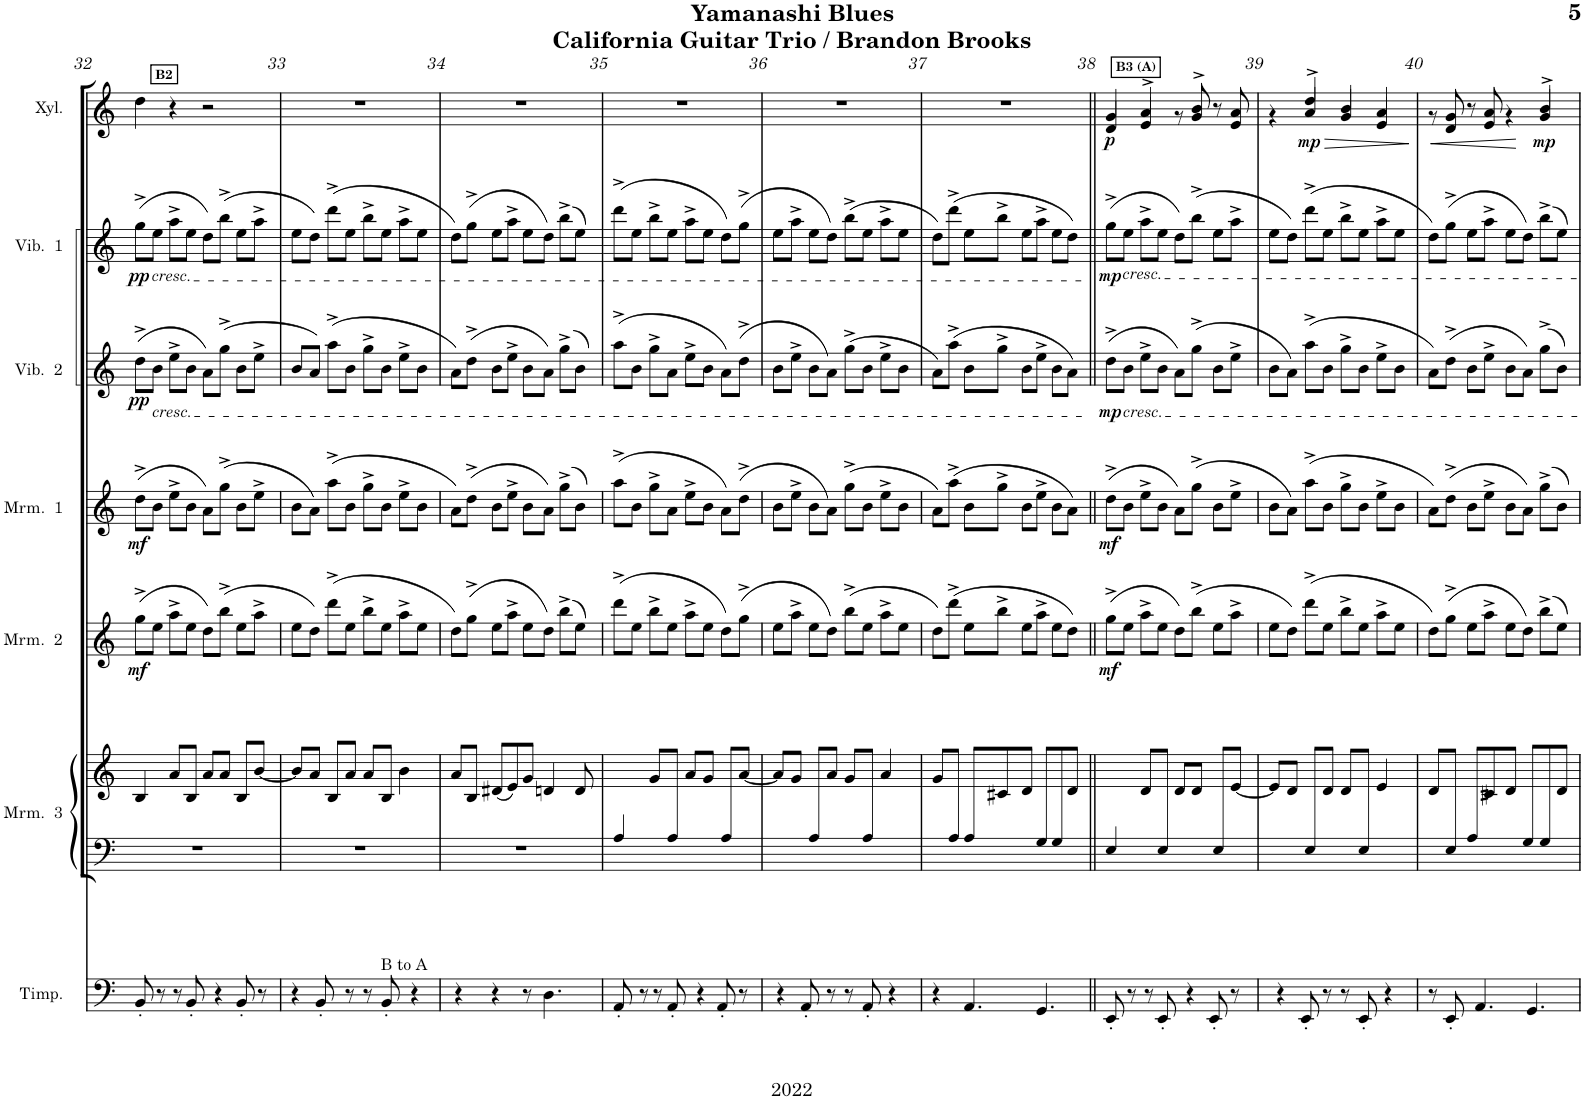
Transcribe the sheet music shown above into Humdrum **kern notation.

**kern	**dynam	**kern	**kern	**kern	**kern	**kern	**dynam	**kern	**kern	**kern	**kern	**dynam	**kern	**dynam	**kern	**dynam	**kern	**dynam	**kern	**dynam
*part12	*part12	*part11	*part10	*part9	*part9	*part8	*part8	*part7	*part6	*part6	*part5	*part5	*part4	*part4	*part3	*part3	*part2	*part2	*part1	*part1
*staff14	*staff14	*staff13	*staff12	*staff11	*staff10	*staff9	*staff9	*staff8	*staff7	*staff6	*staff5	*staff5	*staff4	*staff4	*staff3	*staff3	*staff2	*staff2	*staff1	*staff1
*I"Xylophone	*	*I"Guitar 3	*I"Guitar 2	*I"Guitar 1	*	*I"Electric Bass	*	*I"Timpani	*I"Marimba 3	*	*I"Marimba 2	*	*I"Marimba 1	*	*I"Vibraphone 2	*	*I"Vibraphone 1	*	*I"Glock / Xylo	*
*I'Xyl.	*	*I'Gtr.  2	*I'Gtr.  2	*I'Gtr.  1	*	*I'El. B.	*	*I'Timp.	*I'Mrm.  3	*	*I'Mrm.  2	*	*I'Mrm.  1	*	*I'Vib.  2	*	*I'Vib.  1	*	*I'Glock / Xylo	*
!!LO:PB:g=z
*clefG2	*	*clefG2	*clefG2	*clefF4	*clefG2	*clefF4	*	*clefF4	*clefF4	*clefG2	*clefG2	*	*clefG2	*	*clefG2	*	*clefG2	*	*clefG2	*
*Trd-7c-12	*	*	*	*	*	*Trd7c12	*	*	*	*	*	*	*	*	*	*	*	*	*Trd-7c-12	*
*k[]	*	*k[]	*k[]	*k[]	*k[]	*k[]	*	*k[]	*k[]	*k[]	*k[]	*	*k[]	*	*k[]	*	*k[]	*	*k[]	*
*M4/4	*	*M4/4	*M4/4	*M4/4	*M4/4	*M4/4	*	*M4/4	*M4/4	*M4/4	*M4/4	*	*M4/4	*	*M4/4	*	*M4/4	*	*M4/4	*
!!LO:REH:place=s1:a:B:cj:fs=8:t=B2
=32	=32	=32	=32	=32	=32	=32	=32	=32	=32	=32	=32	=32	=32	=32	=32	=32	=32	=32	=32	=32
!	!	!	!	!	!	!	!LO:DY:b	!	!	!	!	!LO:DY:b	!	!LO:DY:b	!	!LO:DY:b	!	!LO:DY:b	!	!
4dd	.	(8gg\L	(8dd\L	1r	4B	8B'	mp	8BB'/	1r	4B/	(8gg^\L	mf	(8dd^\L	mf	(8dd^\L	pp	(8gg^\L	pp	4dd\	.
!	!	!	!	!	!	!	!	!	!	!	!	!	!	!	!	!	!LO:TX:b:i:t=cresc.	!	!	!
!	!	!	!	!	!	!	!	!	!	!	!	!	!	!	!LO:TX:b:i:t=cresc.	!	!	!	!	!
.	.	8ee\J	8b\J	.	.	8r	.	8r	.	.	8ee\J	.	8b\J	.	8b\J	.	8ee\J	.	.	.
4r	.	8aa\L	8ee\L	.	8a/L	8r	.	8r	.	8a/L	8aa^\L	.	8ee^\L	.	8ee^\L	.	8aa^\L	.	4r	.
.	.	8ee\J	8b\J	.	8B/J	8B'	.	8BB'/	.	8B/J	8ee\J	.	8b\J	.	8b\J	.	8ee\J	.	.	.
2r	.	8dd\L)	8a\L)	.	8a/L	4r	.	4r	.	8a/L	8dd\L)	.	8a\L)	.	8a\L)	.	8dd\L)	.	2r	.
.	.	(8bb\J	(8gg\J	.	8a/J	.	.	.	.	8a/J	(8bb^\J	.	(8gg^\J	.	(8gg^\J	.	(8bb^\J	.	.	.
.	.	8b\L	8b\L	.	8B/L	8B'	.	8BB'/	.	8B/L	8ee\L	.	8b\L	.	8b\L	.	8ee\L	.	.	.
.	.	8aa\J	8ee\J	.	[8b/J	8r	.	8r	.	[8b/J	8aa^\J	.	8ee^\J	.	8ee^\J	.	8aa^\J	.	.	.
=33	=33	=33	=33	=33	=33	=33	=33	=33	=33	=33	=33	=33	=33	=33	=33	=33	=33	=33	=33	=33
1r	.	8ee\L	8b/L	1r	8b/L]	4r	.	4r	1r	8b/L]	8ee\L	.	8b\L	.	8b/L	.	8ee\L	.	1r	.
.	.	8dd\J)	8a/J)	.	8a/J	.	.	.	.	8a/J	8dd\J)	.	8a\J)	.	8a/J)	.	8dd\J)	.	.	.
.	.	(8ddd\L	(8aa\L	.	8B/L	8B'	.	8BB'/	.	8B/L	(8ddd^\L	.	(8aa^\L	.	(8aa^\L	.	(8ddd^\L	.	.	.
.	.	8ee\J	8b\J	.	8a/J	8r	.	8r	.	8a/J	8ee\J	.	8b\J	.	8b\J	.	8ee\J	.	.	.
.	.	8bb\L	8gg\L	.	8a/L	8r	.	8r	.	8a/L	8bb^\L	.	8gg^\L	.	8gg^\L	.	8bb^\L	.	.	.
!	!	!	!	!	!	!	!	!LO:TX:a:t=B to A	!	!	!	!	!	!	!	!	!	!	!	!
.	.	8ee\J	8b\J	.	8B/J	8B'	.	8BB'/	.	8B/J	8ee\J	.	8b\J	.	8b\J	.	8ee\J	.	.	.
.	.	8aa\L	8ee\L	.	4b	4r	.	4r	.	4b\	8aa^\L	.	8ee^\L	.	8ee^\L	.	8aa^\L	.	.	.
.	.	8ee\J	8b\J	.	.	.	.	.	.	.	8ee\J	.	8b\J	.	8b\J	.	8ee\J	.	.	.
=34	=34	=34	=34	=34	=34	=34	=34	=34	=34	=34	=34	=34	=34	=34	=34	=34	=34	=34	=34	=34
1r	.	8dd\L)	8a\L)	1r	8a/L	4r	.	4r	1r	8a/L	8dd\L)	.	8a\L)	.	8a\L)	.	8dd\L)	.	1r	.
.	.	(8gg\J	(8dd\J	.	8B/J	.	.	.	.	8B/J	(8gg^\J	.	(8dd^\J	.	(8dd^\J	.	(8gg^\J	.	.	.
.	.	8ee\L	8b\L	.	(8d#X/L	4r	.	4r	.	(8d#X/L	8ee\L	.	8b\L	.	8b\L	.	8ee\L	.	.	.
.	.	8aa\J	8ee\J	.	8e/J)	.	.	.	.	8e/)	8aa^\J	.	8ee^\J	.	8ee^\J	.	8aa^\J	.	.	.
.	.	8ee\L	8b/L	.	8g	8r	.	8r	.	8g/J	8ee\L	.	8b\L	.	8b\L	.	8ee\L	.	.	.
.	.	8dd\J)	8a/J)	.	4dn	4.D	.	4.D\	.	4dn/	8dd\J)	.	8a\J)	.	8a\J)	.	8dd\J)	.	.	.
.	.	(8bb\L	(8gg\L	.	.	.	.	.	.	.	(8bb^\L	.	(8gg^\L	.	(8gg^\L	.	(8bb^\L	.	.	.
.	.	8ee\J)	8b\J)	.	8d	.	.	.	.	8d/	8ee\J)	.	8b\J)	.	8b\J)	.	8ee\J)	.	.	.
=35	=35	=35	=35	=35	=35	=35	=35	=35	=35	=35	=35	=35	=35	=35	=35	=35	=35	=35	=35	=35
*	*	*	*	*^	*	*	*	*	*^	*	*	*	*	*	*	*	*	*	*	*
!	!	!	!	!	!	!	!	!LO:DY:b	!	!	!	!	!	!	!	!	!	!	!	!	!	!
1r	.	(8ddd\L	(8aa\L	4A	1r	4ryy	8A'	mp	8AA'/	4A/	1ryy	4ryy	(8ddd^\L	.	(8aa^\L	.	(8aa^\L	.	(8ddd^\L	.	1r	.
.	.	8ee\J	8b\J	.	.	.	8r	.	8r	.	.	.	8ee\J	.	8b\J	.	8b\J	.	8ee\J	.	.	.
.	.	8bb\L	8gg\L	8ryy	.	8g/L	8r	.	8r	8ryy	.	8g/L	8bb^\L	.	8gg^\L	.	8gg^\L	.	8bb^\L	.	.	.
.	.	8ee\J	8a\J	8A\L	.	8ryy	8A'	.	8AA'/	8A/J	.	8ryy	8ee\J	.	8a\J	.	8a\J	.	8ee\J	.	.	.
.	.	8aa\L	8ee\L	4ryy	.	8a/	4r	.	4r	4ryy	.	8a/L	8aa^\L	.	8ee^\L	.	8ee^\L	.	8aa^\L	.	.	.
.	.	8ee\J	8b\J	.	.	8g/J	.	.	.	.	.	8g/J	8ee\J	.	8b\J	.	8b\J	.	8ee\J	.	.	.
.	.	8dd\L)	8a\L)	8A\J	.	8ryy	8A'	.	8AA'/	8A/L	.	8ryy	8dd\L)	.	8a\L)	.	8a\L)	.	8dd\L)	.	.	.
.	.	(8gg\J	(8dd\J	8ryy	.	[8aJ	8r	.	8r	8ryy	.	[8a/J	(8gg^\J	.	(8dd^\J	.	(8dd^\J	.	(8gg^\J	.	.	.
=36	=36	=36	=36	=36	=36	=36	=36	=36	=36	=36	=36	=36	=36	=36	=36	=36	=36	=36	=36	=36	=36	=36
1r	.	8ee\L	8b\L	4ryy	1r	8a/L]	4r	.	4r	4ryy	1ryy	8a/L]	8ee\L	.	8b\L	.	8b\L	.	8ee\L	.	1r	.
.	.	8aa\J	8ee\J	.	.	8g/J	.	.	.	.	.	8g/J	8aa^\J	.	8ee^\J	.	8ee^\J	.	8aa^\J	.	.	.
.	.	8ee\L	8b/L	8A\L	.	8ryy	8A'	.	8AA'/	8A/L	.	8ryy	8ee\L	.	8b\L	.	8b\L	.	8ee\L	.	.	.
.	.	8dd\J)	8a/J)	4ryy	.	8a/L	8r	.	8r	4ryy	.	8a/J	8dd\J)	.	8a\J)	.	8a\J)	.	8dd\J)	.	.	.
.	.	(8bb\L	(8gg\L	.	.	8g/J	8r	.	8r	.	.	8g/L	(8bb^\L	.	(8gg^\L	.	(8gg^\L	.	(8bb^\L	.	.	.
.	.	8ee\J	8b\J	8A\J	.	8ryy	8A'	.	8AA'/	8A/J	.	8ryy	8ee\J	.	8b\J	.	8b\J	.	8ee\J	.	.	.
.	.	8aa\L	8ee\L	4ryy	.	4a	4r	.	4r	4ryy	.	4a/	8aa^\L	.	8ee^\L	.	8ee^\L	.	8aa^\L	.	.	.
.	.	8ee\J	8b\J	.	.	.	.	.	.	.	.	.	8ee\J	.	8b\J	.	8b\J	.	8ee\J	.	.	.
=37	=37	=37	=37	=37	=37	=37	=37	=37	=37	=37	=37	=37	=37	=37	=37	=37	=37	=37	=37	=37	=37	=37
1r	.	8dd\L)	8b\L)	8ryy	1r	8g/L	4r	.	4r	8ryy	1ryy	8g/L	8dd\L)	.	8a\L)	.	8a\L)	.	8dd\L)	.	1r	.
.	.	(8ddd\J	(8aa\J	8A\L	.	4ryy	.	.	.	8A/J	.	4ryy	(8ddd^\J	.	(8aa^\J	.	(8aa^\J	.	(8ddd^\J	.	.	.
.	.	8ee\L	8b\L	8A\J	.	.	4.A	.	4.AA/	8A/L	.	.	8ee\L	.	8b\L	.	8b\L	.	8ee\L	.	.	.
.	.	8bb\J	8gg\J	4ryy	.	8c#X/J	.	.	.	4ryy	.	8c#X/	8bb^\J	.	8gg^\J	.	8gg^\J	.	8bb^\J	.	.	.
.	.	8ee\L	8b\L	.	.	8d/L	.	.	.	.	.	8d/J	8ee\L	.	8b\L	.	8b\L	.	8ee\L	.	.	.
.	.	8aa\J	8ee\J	8G\L	.	4ryy	4.G	.	4.GG/	8G/L	.	4ryy	8aa^\J	.	8ee^\J	.	8ee^\J	.	8aa^\J	.	.	.
.	.	8ee\L	8b/L	8G\J	.	.	.	.	.	8G/	.	.	8ee\L	.	8b\L	.	8b\L	.	8ee\L	.	.	.
.	.	8dd\J)	8a/J)	8ryy	.	8d/J	.	.	.	8ryy	.	8d/J	8dd\J)	.	8a\J)	.	8a\J)	.	8dd\J)	.	.	.
!!LO:REH:place=s1:a:B:cj:fs=8:t=B3 (A)
=38||	=38||	=38||	=38||	=38||	=38||	=38||	=38||	=38||	=38||	=38||	=38||	=38||	=38||	=38||	=38||	=38||	=38||	=38||	=38||	=38||	=38||	=38||
*^	*	*	*	*	*	*	*	*	*	*	*	*	*	*	*	*	*	*	*	*	*^	*
!	!	!LO:DY:b	!	!	!	!	!	!	!LO:DY:b	!	!	!	!	!	!LO:DY:b	!	!LO:DY:b	!	!LO:DY:b	!	!LO:DY:b	!	!	!LO:DY:b
4d	4g	p	(8gg\L	(8dd\L	4E	1r	4ryy	8E'	mp	8EE'/	4E/	1ryy	4ryy	(8gg^\L	mf	(8dd^\L	mf	(8dd^\L	mp	(8gg^\L	mp	4d/	4g/	p
!	!	!	!	!	!	!	!	!	!	!	!	!	!	!	!	!	!	!	!	!LO:TX:b:i:t=cresc.	!	!	!	!
!	!	!	!	!	!	!	!	!	!	!	!	!	!	!	!	!	!	!LO:TX:b:i:t=cresc.	!	!	!	!	!	!
.	.	.	8ee\J	8b\J	.	.	.	8r	.	8r	.	.	.	8ee\J	.	8b\J	.	8b\J	.	8ee\J	.	.	.	.
4e^	4a	.	8aa\L	8ee\L	8ryy	.	8d/L	8r	.	8r	8ryy	.	8d/L	8aa^\L	.	8ee^\L	.	8ee^\L	.	8aa^\L	.	4e^/	4a/	.
.	.	.	8ee\J	8b\J	8E\L	.	8ryy	8E'	.	8EE'/	8E/J	.	8ryy	8ee\J	.	8b\J	.	8b\J	.	8ee\J	.	.	.	.
8ryy	8r	.	8dd\L)	8a\L)	4ryy	.	8d/	4r	.	4r	4ryy	.	8d/L	8dd\L)	.	8a\L)	.	8a\L)	.	8dd\L)	.	8ryy	8r	.
8ryy	8g^ 8b^	.	(8bb\J	(8gg\J	.	.	8d/J	.	.	.	.	.	8d/J	(8bb^\J	.	(8gg^\J	.	(8gg^\J	.	(8bb^\J	.	8ryy	8g/^ 8b/^	.
8r	8ryy	.	8b\L	8b\L	8E\J	.	8ryy	8E'	.	8EE'/	8E/L	.	8ryy	8ee\L	.	8b\L	.	8b\L	.	8ee\L	.	8r	8ryy	.
8ryy	8e 8a	.	8aa\J	8ee\J	8ryy	.	[8eJ	8r	.	8r	8ryy	.	[8e/J	8aa^\J	.	8ee^\J	.	8ee^\J	.	8aa^\J	.	8ryy	8e/ 8a/	.
=39	=39	=39	=39	=39	=39	=39	=39	=39	=39	=39	=39	=39	=39	=39	=39	=39	=39	=39	=39	=39	=39	=39	=39	=39
4ryy	4r	.	8ee\L	8b/L	4ryy	1r	8e/L]	4r	.	4r	4ryy	1ryy	8e/L]	8ee\L	.	8b\L	.	8b\L	.	8ee\L	.	4ryy	4r	.
.	.	.	8dd\J)	8a/J)	.	.	8d/J	.	.	.	.	.	8d/J	8dd\J)	.	8a\J)	.	8a\J)	.	8dd\J)	.	.	.	.
!	!	!LO:HP:b	!	!	!	!	!	!	!	!	!	!	!	!	!	!	!	!	!	!	!	!	!	!LO:HP:b
!	!	!LO:DY:n=1:b	!	!	!	!	!	!	!	!	!	!	!	!	!	!	!	!	!	!	!	!	!	!LO:DY:n=1:b
4a^	4dd	> mp	(8ddd\L	(8aa\L	8E\L	.	8ryy	8E'	.	8EE'/	8E/L	.	8ryy	(8ddd^\L	.	(8aa^\L	.	(8aa^\L	.	(8ddd^\L	.	4a^/	4dd/	> mp
.	.	.	8ee\J	8b\J	4ryy	.	8d/L	8r	.	8r	4ryy	.	8d/J	8ee\J	.	8b\J	.	8b\J	.	8ee\J	.	.	.	.
4g	4b	.	8bb\L	8gg\L	.	.	8d/J	8r	.	8r	.	.	8d/L	8bb^\L	.	8gg^\L	.	8gg^\L	.	8bb^\L	.	4g/	4b/	.
.	.	.	8ee\J	8b\J	8E\J	.	8ryy	8E'	.	8EE'/	8E/J	.	8ryy	8ee\J	.	8b\J	.	8b\J	.	8ee\J	.	.	.	.
4e	4a	.	8aa\L	8ee\L	4ryy	.	4e	4r	.	4r	4ryy	.	4e/	8aa^\L	.	8ee^\L	.	8ee^\L	.	8aa^\L	.	4e/	4a/	.
.	.	.	8ee\J	8b\J	.	.	.	.	.	.	.	.	.	8ee\J	.	8b\J	.	8b\J	.	8ee\J	.	.	.	.
*v	*v	*	*	*	*v	*v	*	*	*	*	*v	*v	*	*	*	*	*	*	*	*	*	*v	*v	*
.	]	.	.	.	.	.	.	.	.	.	.	.	.	.	.	.	.	.	.	]
=40	=40	=40	=40	=40	=40	=40	=40	=40	=40	=40	=40	=40	=40	=40	=40	=40	=40	=40	=40	=40
!	!LO:HP:b	!	!	!	!	!	!	!	!	!	!	!	!	!	!	!	!	!	!	!LO:HP:b
*^	*	*	*	*^	*	*	*	*	*^	*	*	*	*	*	*	*	*	*	*^	*
8ryy	8r	<	8dd\L)	8a\L)	8ryy	1r	8d/L	8r	.	8r	8ryy	1ryy	8d/L	8dd\L)	.	8a\L)	.	8a\L)	.	8dd\L)	.	8ryy	8r	<
8ryy	8d 8g	.	(8gg\J	(8dd\J	8E\L	.	4ryy	8E'	.	8EE'/	8E/J	.	4ryy	(8gg^\J	.	(8dd^\J	.	(8dd^\J	.	(8gg^\J	.	8ryy	8d/ 8g/	.
8r	8ryy	.	8ee\L	8b\L	8A\J	.	.	4.A	.	4.AA/	8A/L	.	.	8ee\L	.	8b\L	.	8b\L	.	8ee\L	.	8r	8ryy	.
8ryy	8e 8a	.	8aa\J	8ee\J	4ryy	.	8c#X/J	.	.	.	4ryy	.	8c#X/	8aa^\J	.	8ee^\J	.	8ee^\J	.	8aa^\J	.	8ryy	8e/ 8a/	.
4ryy	4r	.	8ee\L	8b/L	.	.	8d/L	.	.	.	.	.	8d/J	8ee\L	.	8b\L	.	8b\L	.	8ee\L	.	4ryy	4r	.
.	.	.	8dd\J)	8a/J)	8G\L	.	4ryy	4.G	.	4.GG/	8G/L	.	4ryy	8dd\J)	.	8a\J)	.	8a\J)	.	8dd\J)	.	.	.	.
!	!	!LO:DY:n=1:b	!	!	!	!	!	!	!	!	!	!	!	!	!	!	!	!	!	!	!	!	!	!LO:DY:n=1:b
4g^	4b	[ mp	(8bb\L	(8gg\L	8G\J	.	.	.	.	.	8G/	.	.	(8bb^\L	.	(8gg^\L	.	(8gg^\L	.	(8bb^\L	.	4g^/	4b/	[ mp
.	.	.	8ee\J)	8b\J)	8ryy	.	8d/J	.	.	.	8ryy	.	8d/J	8ee\J)	.	8b\J)	.	8b\J)	.	8ee\J)	.	.	.	.
*v	*v	*	*	*	*v	*v	*	*	*	*	*v	*v	*	*	*	*	*	*	*	*	*	*v	*v	*
=	=	=	=	=	=	=	=	=	=	=	=	=	=	=	=	=	=	=	=	=
*-	*-	*-	*-	*-	*-	*-	*-	*-	*-	*-	*-	*-	*-	*-	*-	*-	*-	*-	*-	*-
